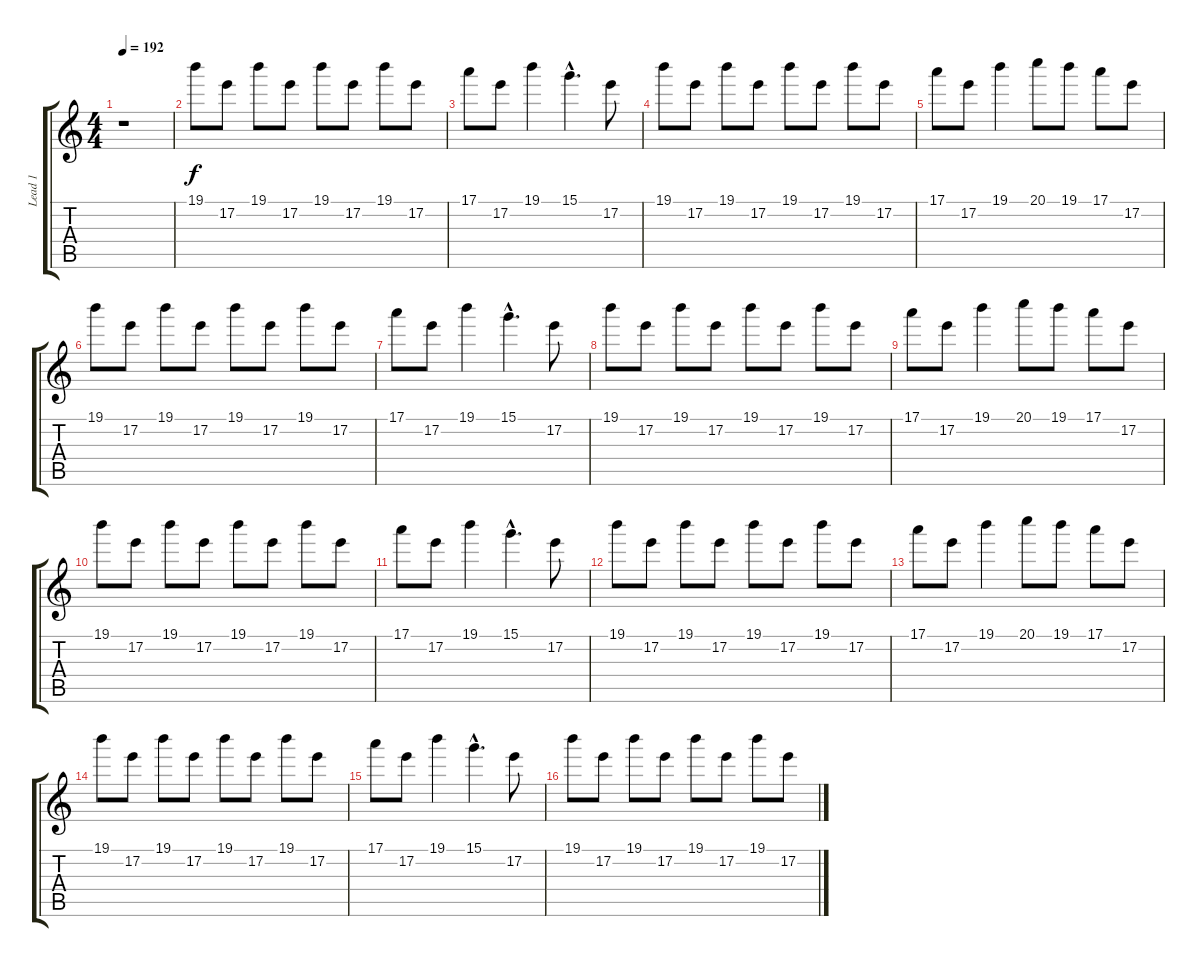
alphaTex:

\track ("Lead 1" "Lead 1") {instrument distortionguitar}
\staff {score tabs}
\tuning (E4 B3 G3 D3 A2 E2) {hide}
\ts (4 4)
\tempo 192
\clef g2
\ks c
r.1{dy f} |
19.1.8 17.2.8 19.1.8 17.2.8 19.1.8 17.2.8 19.1.8 17.2.8 |
17.1.8 17.2.8 19.1.4 15.1{hac}.4{d} 17.2.8 |
19.1.8 17.2.8 19.1.8 17.2.8 19.1.8 17.2.8 19.1.8 17.2.8 |
17.1.8 17.2.8 19.1.4 20.1.8 19.1.8 17.1.8 17.2.8 |
19.1.8 17.2.8 19.1.8 17.2.8 19.1.8 17.2.8 19.1.8 17.2.8 |
17.1.8 17.2.8 19.1.4 15.1{hac}.4{d} 17.2.8 |
19.1.8 17.2.8 19.1.8 17.2.8 19.1.8 17.2.8 19.1.8 17.2.8 |
17.1.8 17.2.8 19.1.4 20.1.8 19.1.8 17.1.8 17.2.8 |
19.1.8 17.2.8 19.1.8 17.2.8 19.1.8 17.2.8 19.1.8 17.2.8 |
17.1.8 17.2.8 19.1.4 15.1{hac}.4{d} 17.2.8 |
19.1.8 17.2.8 19.1.8 17.2.8 19.1.8 17.2.8 19.1.8 17.2.8 |
17.1.8 17.2.8 19.1.4 20.1.8 19.1.8 17.1.8 17.2.8 |
19.1.8 17.2.8 19.1.8 17.2.8 19.1.8 17.2.8 19.1.8 17.2.8 |
17.1.8 17.2.8 19.1.4 15.1{hac}.4{d} 17.2.8 |
19.1.8 17.2.8 19.1.8 17.2.8 19.1.8 17.2.8 19.1.8 17.2.8
